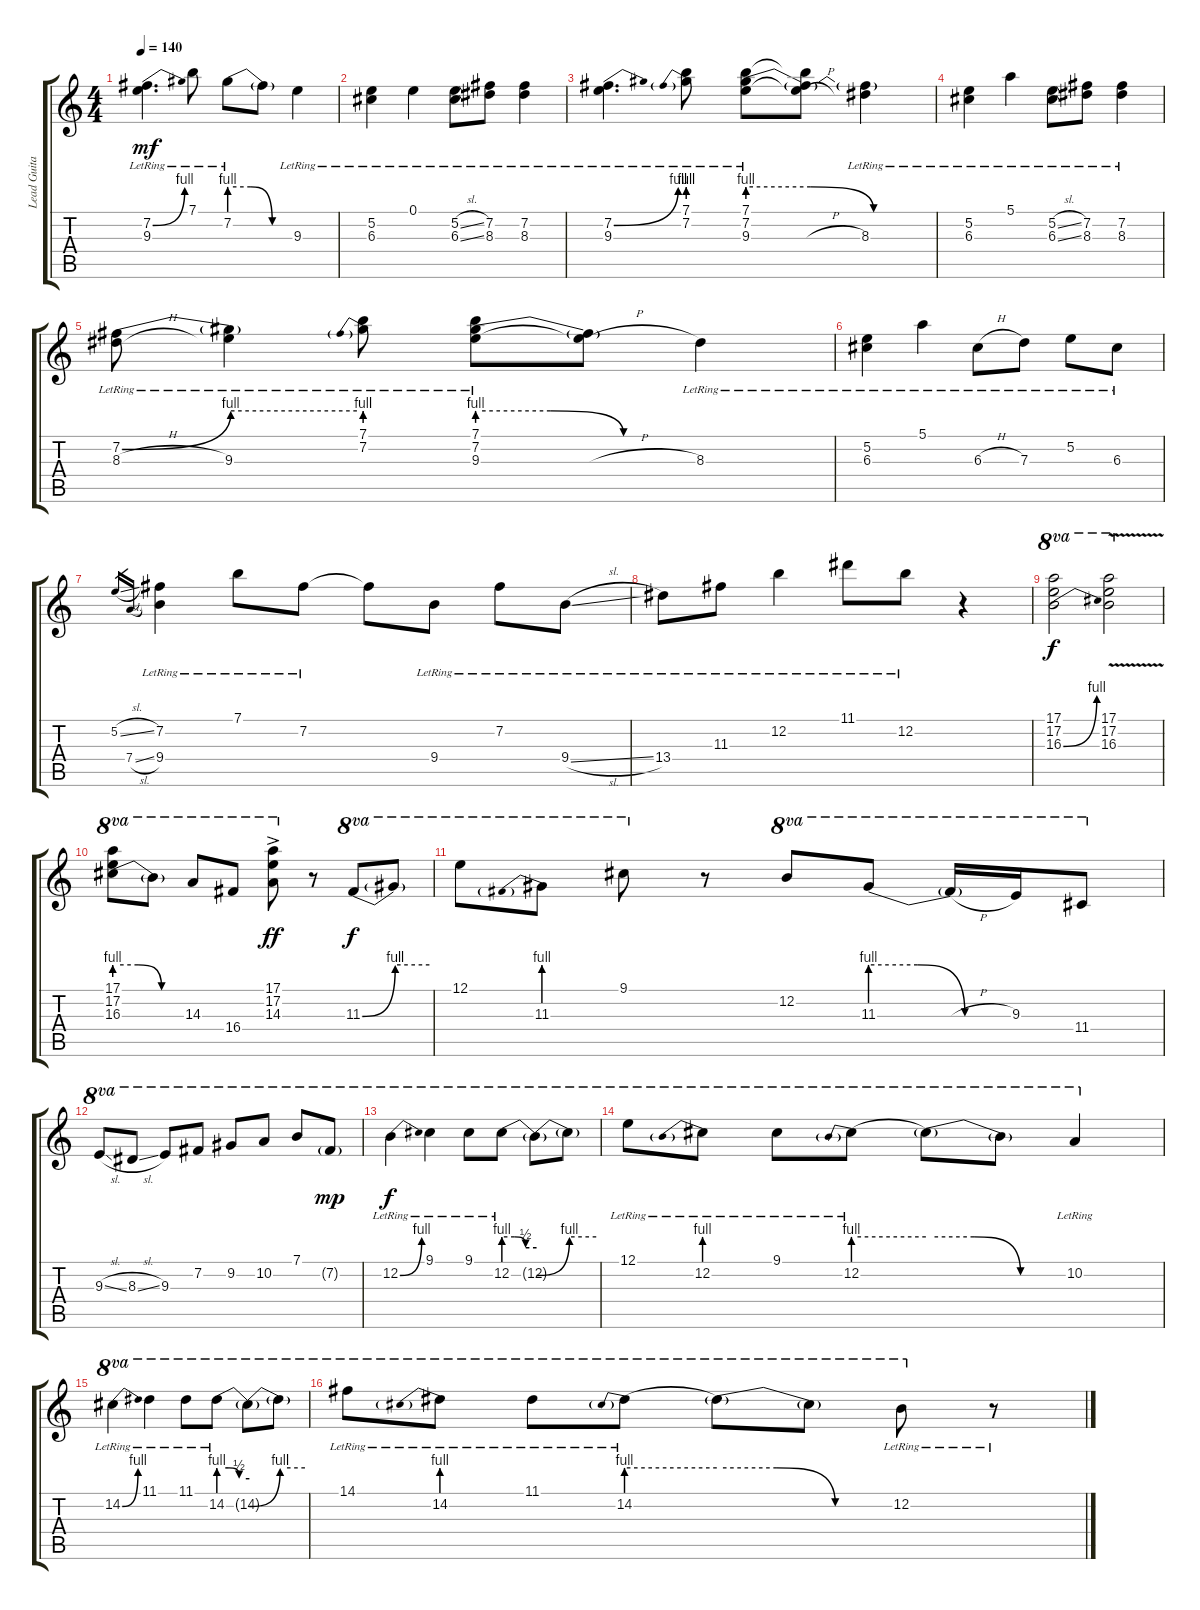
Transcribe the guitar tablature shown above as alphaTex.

\track ("Lead Guitar" "Lead Guita") {instrument electricguitarclean}
\staff {score tabs}
\tuning (E4 B3 G3 D3 A2 E2) {hide}
\ts (4 4)
\tempo 140
\clef g2
\ks c
(7.2{be (bend 0 0 60 4) lr} 9.3{lr}).4{d dy mf} 7.1{lr}.8 7.2{be (custom 0 4 20 4 40 0 60 0) lr}.8 7.2{t}.8 9.3{lr}.4 |
(5.2{lr} 6.3{lr}).4 0.1{lr}.4 (5.2{sl lr} 6.3{sl lr}).8 (7.2{lr} 8.3{lr}).8 (7.2{lr} 8.3{lr}).4 |
(7.2{be (bend 0 0 60 4) lr} 9.3{lr}).4{d} (7.1{lr} 7.2{be (prebend 0 4 60 4) lr}).8 (7.1{lr} 7.2{be (custom 0 4 20 4 40 0 60 0) lr} 9.3{lr}).8 (7.1{t} 7.2{t} 9.3{h t}).8 (7.2{t} 8.3{lr}).4 |
(5.2{lr} 6.3{lr}).4 5.1{lr}.4 (5.2{sl lr} 6.3{sl lr}).8 (7.2{lr} 8.3{lr}).8 (7.2{lr} 8.3{lr}).4 |
(7.2{be (bend 0 0 60 4) lr} 8.3{h lr}).8 (7.2{be (hold 0 4 60 4) t} 9.3{lr}).4 (7.1{lr} 7.2{be (prebend 0 4 60 4) lr}).8 (7.1{lr} 7.2{be (custom 0 4 20 4 40 0 60 0) lr} 9.3{lr}).8 (7.2{t} 9.3{h t}).8 8.3{lr}.4 |
(5.2{lr} 6.3{lr}).4 5.1{lr}.4 6.3{h lr}.8 7.3{lr}.8 5.2{lr}.8 6.3{lr}.8 |
5.2{sl}.16{gr} 7.4{sl}.16{gr} (7.2{lr} 9.4{lr}).4 7.1{lr}.8 7.2{lr}.8 7.2{t}.8 9.4{lr}.8 7.2{lr}.8 9.4{sl lr}.8 |
13.4{lr}.8 11.3{lr}.8 12.2{lr}.4 11.1{lr}.8 12.2{lr}.8 r.4 |
(17.1 17.2 16.3{be (bend 0 0 60 4)}).2{ot 8va dy f} (17.1{v} 17.2{v} 16.3{v}).2{ot 8va} |
(17.1 17.2 16.3{be (custom 0 4 20 4 40 0 60 0)}).8{ot 8va} 16.3{t}.8{ot 8va} 14.3.8{ot 8va} 16.4.8{ot 8va} (17.1{ac} 17.2{ac} 14.3{ac}).8{ot 8va dy ff} r.8 11.3{be (bend 0 0 60 4)}.8{ot 8va dy f} 11.3{be (hold 0 4 60 4) t}.8{ot 8va} |
12.1.8{ot 8va} 11.3{be (prebend 0 4 60 4)}.8{ot 8va} 9.1.8{ot 8va} r.8 12.2.8{ot 8va} 11.3{be (custom 0 4 20 4 40 0 60 0)}.8{ot 8va} 11.3{h t}.16{ot 8va} 9.3.16{ot 8va} 11.4.8{ot 8va} |
9.3{sl}.8{ot 8va} 8.3{sl}.8{ot 8va} 9.3.8{ot 8va} 7.2.8{ot 8va} 9.2.8{ot 8va} 10.2.8{ot 8va} 7.1.8{ot 8va} 7.2{g}.8{ot 8va dy mp} |
12.2{be (bend 0 0 60 4) lr}.4{ot 8va dy f} 9.1{lr}.4{ot 8va} 9.1{lr}.8{ot 8va} 12.2{be (custom 0 4 20 4 40 2 60 2) lr}.8{ot 8va} 12.2{be (bend 0 0 60 4) t}.8{ot 8va} 12.2{be (hold 0 4 60 4) t}.8{ot 8va} |
12.1{lr}.8{ot 8va} 12.2{be (prebend 0 4 60 4) lr}.8{ot 8va} 9.1{lr}.8{ot 8va} 12.2{be (prebend 0 4 60 4) lr}.8{ot 8va} 12.2{be (custom 0 4 20 4 40 0 60 0) t}.8{ot 8va} 12.2{t}.8{ot 8va} 10.2{lr}.4{ot 8va} |
14.2{be (bend 0 0 60 4) lr}.4{ot 8va} 11.1{lr}.4{ot 8va} 11.1{lr}.8{ot 8va} 14.2{be (custom 0 4 20 4 40 2 60 2) lr}.8{ot 8va} 14.2{be (bend 0 0 60 4) t}.8{ot 8va} 14.2{be (hold 0 4 60 4) t}.8{ot 8va} |
14.1{lr}.8{ot 8va} 14.2{be (prebend 0 4 60 4) lr}.8{ot 8va} 11.1{lr}.8{ot 8va} 14.2{be (prebend 0 4 60 4) lr}.8{ot 8va} 14.2{be (custom 0 4 20 4 40 0 60 0) t}.8{ot 8va} 14.2{t}.8{ot 8va} 12.2{lr}.8{ot 8va} r.8
